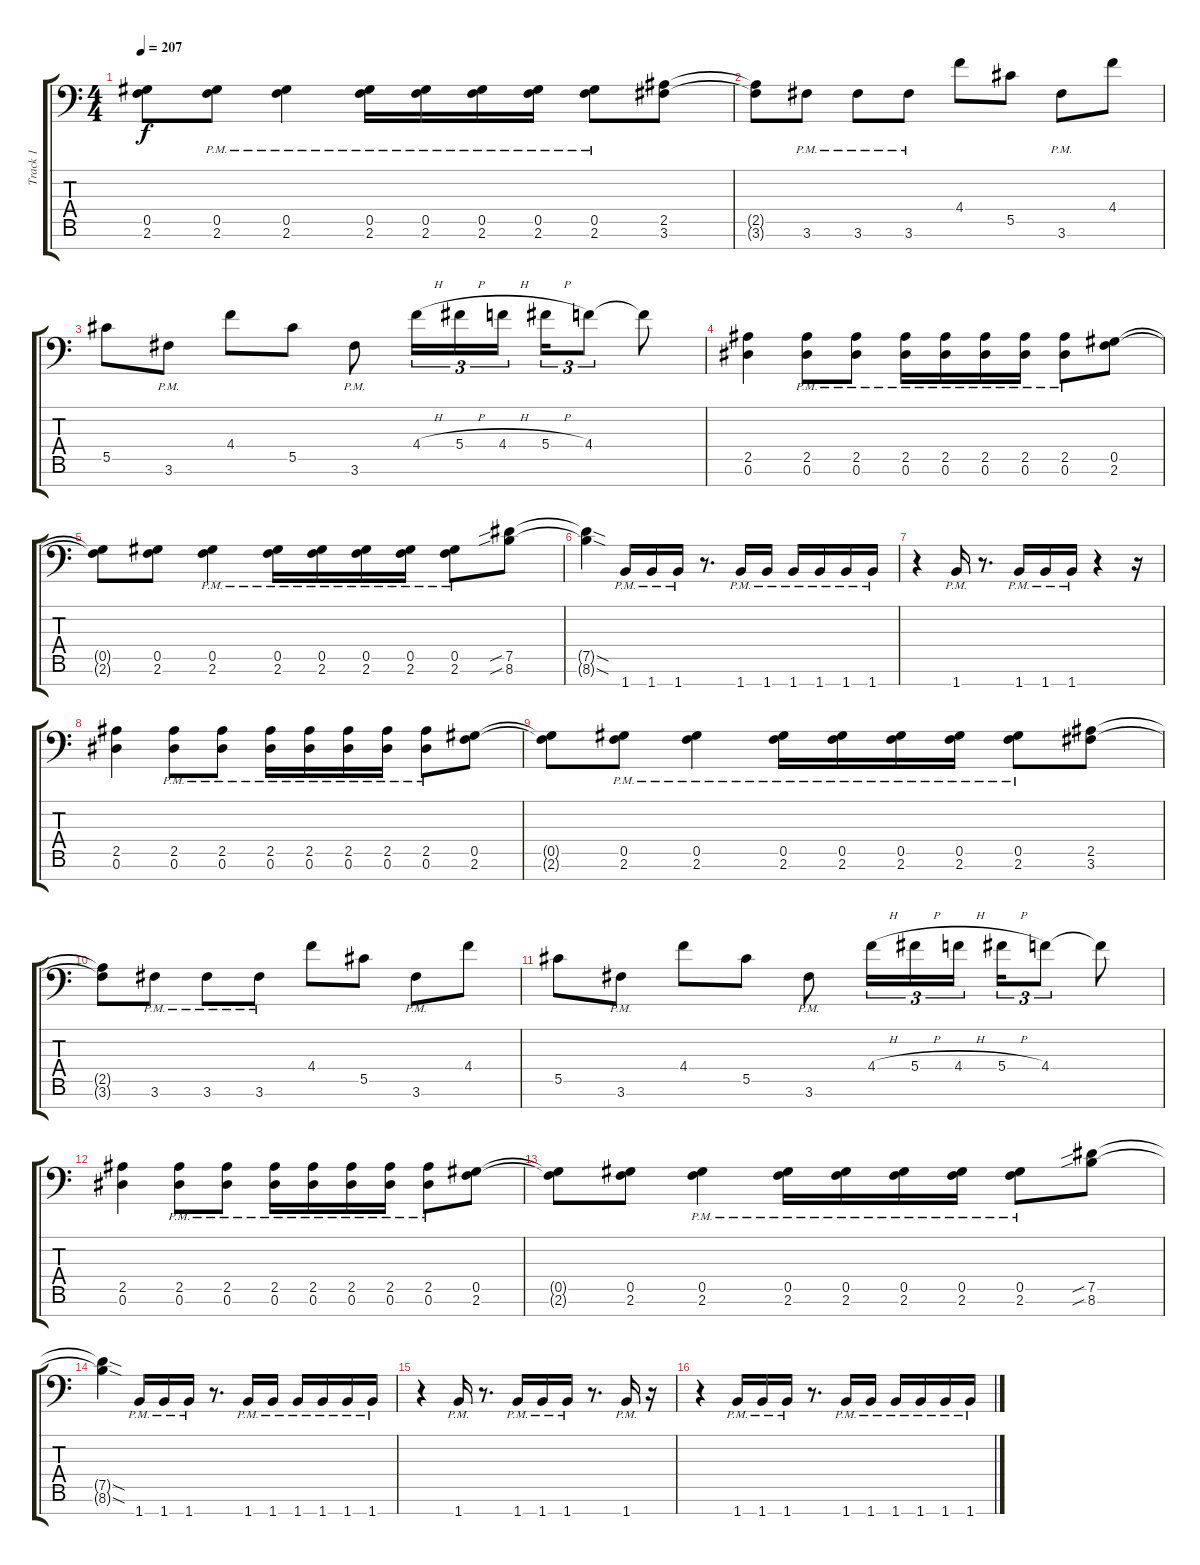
\track ("Track 1" "Track 1") {instrument overdrivenguitar}
\staff {score tabs}
\tuning (Eb4 Bb3 Gb3 Db3 Ab2 Eb2 Bb1) {hide}
\ts (4 4)
\tempo 207
\clef f4
\ks c
(0.5{t} 2.6{t}).8{dy f} (0.5{pm} 2.6{pm}).8 (0.5{pm} 2.6{pm}).4 (0.5{pm} 2.6{pm}).16 (0.5{pm} 2.6{pm}).16 (0.5{pm} 2.6{pm}).16 (0.5{pm} 2.6{pm}).16 (0.5{pm} 2.6{pm}).8 (2.5 3.6).8 |
(2.5{t} 3.6{t}).8 3.6{pm}.8 3.6{pm}.8 3.6{pm}.8 4.4.8 5.5.8 3.6{pm}.8 4.4.8 |
5.5.8 3.6{pm}.8 4.4.8 5.5.8 3.6{pm}.8 4.4{h}.16{tu (3 2)} 5.4{h}.16{tu (3 2)} 4.4{h}.16{tu (3 2)} 5.4{h}.16{tu (3 2)} 4.4.8{tu (3 2)} 4.4{t}.8 |
(2.5 0.6).4 (2.5{pm} 0.6{pm}).8 (2.5{pm} 0.6{pm}).8 (2.5{pm} 0.6{pm}).16 (2.5{pm} 0.6{pm}).16 (2.5{pm} 0.6{pm}).16 (2.5{pm} 0.6{pm}).16 (2.5{pm} 0.6{pm}).8 (0.5 2.6).8 |
(0.5{t} 2.6{t}).8 (0.5 2.6).8 (0.5{pm} 2.6{pm}).4 (0.5{pm} 2.6{pm}).16 (0.5{pm} 2.6{pm}).16 (0.5{pm} 2.6{pm}).16 (0.5{pm} 2.6{pm}).16 (0.5{pm} 2.6{pm}).8 (7.5{sib} 8.6{sib}).8 |
(7.5{sod t} 8.6{sod t}).4 1.7{pm}.16 1.7{pm}.16 1.7{pm}.16 r.8{d} 1.7{pm}.16 1.7{pm}.16 1.7{pm}.16 1.7{pm}.16 1.7{pm}.16 1.7{pm}.16 |
r.4 1.7{pm}.16 r.8{d} 1.7{pm}.16 1.7{pm}.16 1.7{pm}.16 r.4 r.16 |
(2.5 0.6).4 (2.5{pm} 0.6{pm}).8 (2.5{pm} 0.6{pm}).8 (2.5{pm} 0.6{pm}).16 (2.5{pm} 0.6{pm}).16 (2.5{pm} 0.6{pm}).16 (2.5{pm} 0.6{pm}).16 (2.5{pm} 0.6{pm}).8 (0.5 2.6).8 |
(0.5{t} 2.6{t}).8 (0.5{pm} 2.6{pm}).8 (0.5{pm} 2.6{pm}).4 (0.5{pm} 2.6{pm}).16 (0.5{pm} 2.6{pm}).16 (0.5{pm} 2.6{pm}).16 (0.5{pm} 2.6{pm}).16 (0.5{pm} 2.6{pm}).8 (2.5 3.6).8 |
(2.5{t} 3.6{t}).8 3.6{pm}.8 3.6{pm}.8 3.6{pm}.8 4.4.8 5.5.8 3.6{pm}.8 4.4.8 |
5.5.8 3.6{pm}.8 4.4.8 5.5.8 3.6{pm}.8 4.4{h}.16{tu (3 2)} 5.4{h}.16{tu (3 2)} 4.4{h}.16{tu (3 2)} 5.4{h}.16{tu (3 2)} 4.4.8{tu (3 2)} 4.4{t}.8 |
(2.5 0.6).4 (2.5{pm} 0.6{pm}).8 (2.5{pm} 0.6{pm}).8 (2.5{pm} 0.6{pm}).16 (2.5{pm} 0.6{pm}).16 (2.5{pm} 0.6{pm}).16 (2.5{pm} 0.6{pm}).16 (2.5{pm} 0.6{pm}).8 (0.5 2.6).8 |
(0.5{t} 2.6{t}).8 (0.5 2.6).8 (0.5{pm} 2.6{pm}).4 (0.5{pm} 2.6{pm}).16 (0.5{pm} 2.6{pm}).16 (0.5{pm} 2.6{pm}).16 (0.5{pm} 2.6{pm}).16 (0.5{pm} 2.6{pm}).8 (7.5{sib} 8.6{sib}).8 |
(7.5{sod t} 8.6{sod t}).4 1.7{pm}.16 1.7{pm}.16 1.7{pm}.16 r.8{d} 1.7{pm}.16 1.7{pm}.16 1.7{pm}.16 1.7{pm}.16 1.7{pm}.16 1.7{pm}.16 |
r.4 1.7{pm}.16 r.8{d} 1.7{pm}.16 1.7{pm}.16 1.7{pm}.16 r.8{d} 1.7{pm}.16 r.16 |
r.4 1.7{pm}.16 1.7{pm}.16 1.7{pm}.16 r.8{d} 1.7{pm}.16 1.7{pm}.16 1.7{pm}.16 1.7{pm}.16 1.7{pm}.16 1.7{pm}.16
